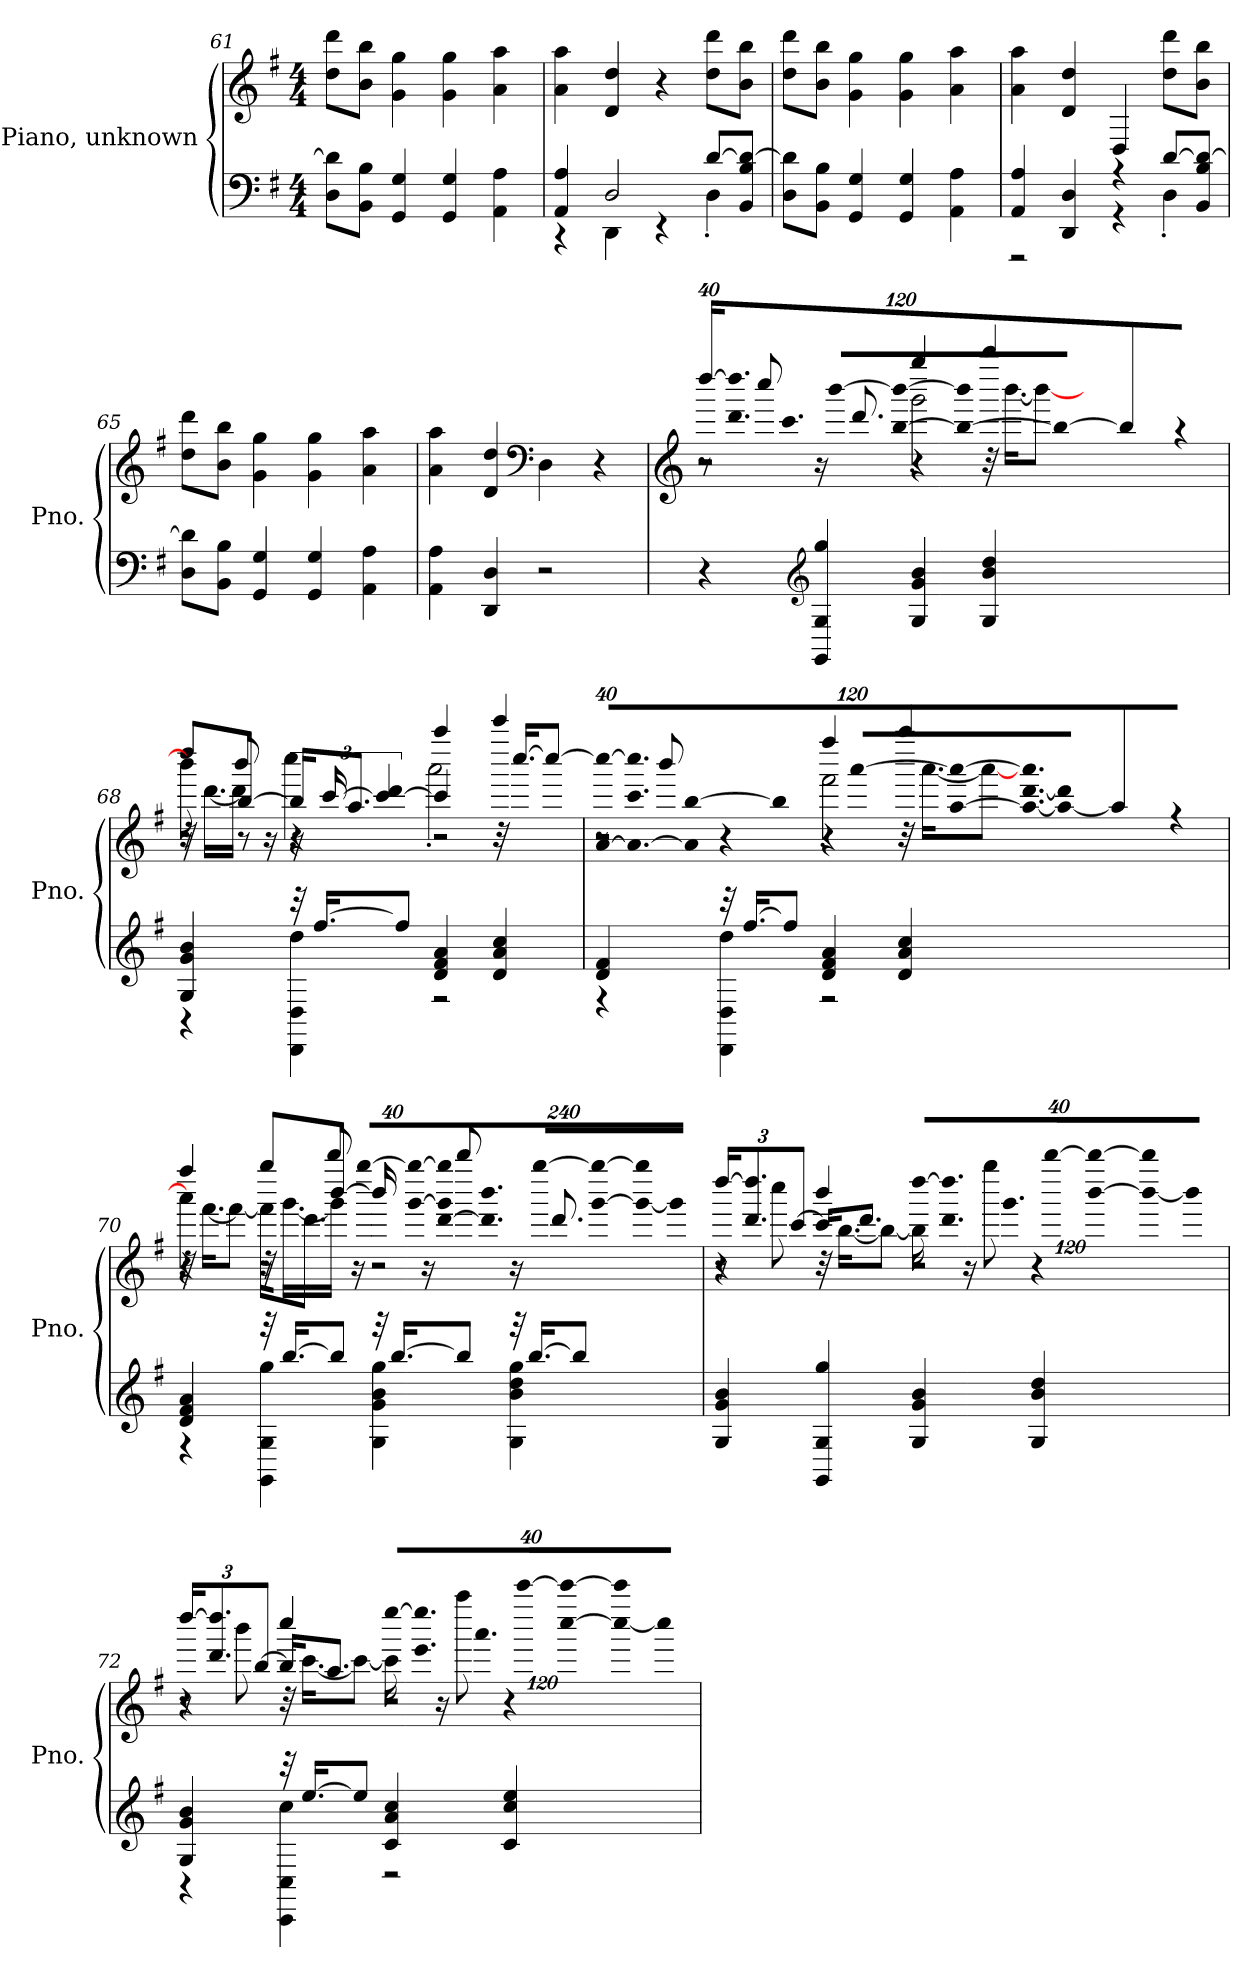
**kern	**kern
*part1	*part1
*staff2	*staff1
*I"Piano, unknown	*
*I'Pno.	*
*clefF4	*clefG2
*k[f#]	*k[f#]
*M4/4	*M4/4
=61	=61
8D\ 8d\]L	8dd\ 8ddd\L
8BB\ 8B\J	8b\ 8bb\J
4GG/ 4G/	4g\ 4gg\
4GG/ 4G/	4g\ 4gg\
4AA\ 4A\	4a\ 4aa\
=62	=62
*^	*
4AA/ 4A/	4r	4a\ 4aa\
2D/	4DD\	4d/ 4dd/
.	4r	4r
[8d/L	4D'\	8dd\ 8ddd\L
8BB/ 8B/ 8d/_J	.	8b\ 8bb\J
*v	*v	*
=63	=63
8D\ 8d\]L	8dd\ 8ddd\L
8BB\ 8B\J	8b\ 8bb\J
4GG/ 4G/	4g\ 4gg\
4GG/ 4G/	4g\ 4gg\
4AA\ 4A\	4a\ 4aa\
=64	=64
*^	*
4AA/ 4A/	2r	4a\ 4aa\
4DD/ 4D/	.	4d/ 4dd/
4r	4r	4D/
[8d/L	4D'\	8dd\ 8ddd\L
8BB/ 8B/ 8d/_J	.	8b\ 8bb\J
*v	*v	*
!!LO:PB:g=z
=65	=65
8D\ 8d\]L	8dd\ 8ddd\L
8BB\ 8B\J	8b\ 8bb\J
4GG/ 4G/	4g\ 4gg\
4GG/ 4G/	4g\ 4gg\
4AA\ 4A\	4a\ 4aa\
=66	=66
4AA\ 4A\	4a\ 4aa\
4DD/ 4D/	4d/ 4dd/
*	*clefF4
2r	4D\
.	4r
=67	=67
*	*clefG2
*	*^
*	*	*^
*	*	*	*Xbrackettup
!	!	!	!LO:N:vis=32
*	*	*	*^
4r	8r	2r	[640%23dddd/KLL	2r
!	!	!	!LO:N:vis=16.	!
.	.	.	960%103ddd/ 960%103dddd/]	.
.	8cccc/	.	.	.
!	!	!	!LO:N:vis=16.	!
.	.	.	960%103ccc/JJ	.
*clefG2	*	*	*	*
4GG/ 4G/ 4gg/	16r	.	.	.
!	!	!	!LO:N:vis=32	!
.	.	.	[640%23bbb/KKL	.
!	!	!	!LO:N:vis=8	!
.	.	.	[960%137bb/ 960%137bbb/_	.
.	8.ddd/	.	.	.
!	!	!	!LO:N:vis=32	!
.	.	.	640%23bb/_ 640%23bbb/]LL	.
!	!	!	!LO:N:vis=32	!
.	.	.	640%23bb/JJJ_	.
4G/ 4g/ 4b/	4gggg/	4r	.	2ggg'\
.	.	.	4bb/]	.
4G/ 4b/ 4dd/	4bbbb/	32r	.	.
.	.	.	4r	.
.	.	[16.bbb\KL	.	.
.	.	8bbb\J_	.	.
960ryy	960ryy	960ryy	.	960ryy
!!LO:LB:g=z	!!	!!	!!
=68	=68	=68	=68	=68
*^	*	*	*	*
4G/ 4g/ 4b/	4r	8dddd/L	8bbb\]	8r	32r
.	.	.	.	.	[16.ddd\LL
.	.	[8bb/J	8r	8bbb/	16ddd\JJ]
.	.	.	.	.	16r
*	*	*	*	*brackettup	*
32r	4DD\ 4D\ 4dd\	16bb/KL]	4r	24r	4cccc\
[16.ff#/KL	.	.	.	.	.
.	.	.	.	[24ccc/	.
.	.	8.aa/J	.	.	.
.	.	.	.	6ccc/_ 6ddd/	.
8ff#/J]	.	.	.	.	.
4d/ 4f#/ 4a/	2r	4aaaa/	2r	4ccc/]	2aaa'\
4d/ 4a/ 4cc/	.	4ccccc/	.	32r	.
.	.	.	.	[16.cccc/KL	.
.	.	.	.	8cccc/J_	.
=69	=69	=69	=69	=69	=69
*	*	*	*	*Xbrackettup	*
!	!	!	!	!LO:N:vis=32	!
4d/ 4f#/	4r	8r	2r	[640%23a/ 640%23cccc/_KLL	2r
!	!	!	!	!LO:N:vis=16.	!
.	.	.	.	960%103a/_ 960%103ccc/ 960%103cccc/]	.
.	.	8bbb/	.	.	.
!	!	!	!	!LO:N:vis=16	!
.	.	.	.	1920%137a/] [1920%137bb/	.
!	!	!	!	!LO:N:vis=32	!
.	.	.	.	640%23bb/JJk]	.
32r	4DD\ 4D\ 4dd\	4r	.	.	.
!	!	!	!	!LO:N:vis=32	!
.	.	.	.	[640%23aaa/KLL	.
[16.ff#/KL	.	.	.	.	.
!	!	!	!	!LO:N:vis=16	!
.	.	.	.	[1920%137aa/ 1920%137aaa/_	.
!	!	!	!	!LO:N:vis=16.	!
.	.	.	.	960%103aa/_ [960%103ddd/ 960%103aaa/]	.
8ff#/J]	.	.	.	.	.
!	!	!	!	!LO:N:vis=32	!
.	.	.	.	640%23aa/_ 640%23ddd/]JJk	.
4d/ 4f#/ 4a/	2r	4ffff#/	4r	.	2fff#'\
.	.	.	.	4aa/]	.
4d/ 4a/ 4cc/	.	4aaaa/	32r	.	.
.	.	.	.	4r	.
.	.	.	[16.aaa\KL	.	.
.	.	.	8aaa\J_	.	.
960ryy	960ryy	960ryy	960ryy	.	960ryy
!!LO:LB:g=z	!!	!!	!!
=70	=70	=70	=70	=70	=70
4d/ 4f#/ 4a/	4r	4ffff#/	4aaa\]	4r	32r
.	.	.	.	.	[16.fff#\KL
.	.	.	.	.	8fff#\J_
32r	4GG\ 4G\ 4gg\	8gggg/L	32r	8r	16fff#\KL]
[16.bb/KL	.	.	[16.ggg\LL	.	.
.	.	.	.	.	8.ddd\J
8bb/J]	.	[8bbb/J	16ggg\JJ]	8bbbb/	.
.	.	.	16r	.	.
!	!	!	!	!LO:N:vis=32	!
32r	4G\ 4g\ 4b\ 4gg\	16bbb/]	2r	[640%23gggg/LLL	2r
[16.bb/KL	.	.	.	.	.
!	!	!	!	!LO:N:vis=32	!
.	.	.	.	[640%23ggg/ 640%23gggg/_J	.
.	.	16r	.	.	.
!	!	!	!	!LO:N:vis=16	!
.	.	.	.	[1920%137ddd/ 1920%137ggg/] 1920%137gggg/]	.
8bb/J]	.	8bbbb/	.	.	.
!	!	!	!	!LO:N:vis=16.	!
.	.	.	.	960%103ddd/] 960%103bbb/JJ	.
32r	4G\ 4b\ 4dd\ 4gg\	16r	.	.	.
!	!	!	!	!LO:N:vis=32	!
.	.	.	.	[640%23gggg/KKL	.
[16.bb/KL	.	.	.	.	.
!	!	!	!	!LO:N:vis=8	!
.	.	.	.	[960%137ggg/ 960%137gggg/_	.
.	.	8.ddd/	.	.	.
8bb/J]	.	.	.	.	.
!	!	!	!	!LO:N:vis=32	!
.	.	.	.	640%23ggg/_ 640%23gggg/]LL	.
!	!	!	!	!LO:N:vis=32	!
.	.	.	.	640%23ggg/JJJ]	.
960ryy	960ryy	960ryy	960ryy	.	960ryy
*v	*v	*	*	*	*
*	*	*	*v	*v
!!LO:LB:g=z
=71	=71	=71	=71
4G/ 4g/ 4b/	4r	8r	[24dddd/KL
.	.	.	12.ddd/ 12.dddd/]
.	.	8cccc\	.
.	.	.	[12ccc/J
4GG/ 4G/ 4gg/	4bbb/	32r	16ccc/KL]
.	.	[16.bb\KL	.
.	.	.	8.ddd/J
.	.	8bb\J_	.
!	!	!	!LO:N:vis=32
4G/ 4g/ 4b/	2r	16bb\]	[640%23dddd/KLL
!	!	!	!LO:N:vis=16.
.	.	.	960%103ddd/ 960%103dddd/]
.	.	16r	.
.	.	8gggg\	.
!	!	!	!LO:N:vis=16.
.	.	.	960%103ggg/JJ
4G/ 4b/ 4dd/	.	4r	.
!	!	!	!LO:N:vis=32
.	.	.	[640%23bbbb/KKL
!	!	!	!LO:N:vis=8
.	.	.	[960%137bbb/ 960%137bbbb/_
!	!	!	!LO:N:vis=32
.	.	.	640%23bbb/_ 640%23bbbb/]LL
!	!	!	!LO:N:vis=32
.	.	.	640%23bbb/JJJ]
960ryy	960ryy	960ryy	.
!!LO:LB:g=z	!!	!!
=72	=72	=72	=72
*^	*	*	*
4G/ 4g/ 4b/	4r	4r	8r	[24dddd/KL
.	.	.	.	12.ddd/ 12.dddd/]
.	.	.	8bbb\	.
.	.	.	.	[12bb/J
32r	4CC\ 4C\ 4cc\	4cccc/	32r	16bb/KL]
[16.ee/KL	.	.	[16.ccc\KL	.
.	.	.	.	8.aa/J
8ee/J]	.	.	8ccc\J_	.
!	!	!	!	!LO:N:vis=32
4c/ 4a/ 4cc/	2r	2r	16ccc\]	[640%23eeee/KLL
!	!	!	!	!LO:N:vis=16.
.	.	.	.	960%103eee/ 960%103eeee/]
.	.	.	16r	.
.	.	.	8aaaa\	.
!	!	!	!	!LO:N:vis=16.
.	.	.	.	960%103aaa/JJ
4c/ 4cc/ 4ee/	.	.	4r	.
!	!	!	!	!LO:N:vis=32
.	.	.	.	[640%23ccccc/KKL
!	!	!	!	!LO:N:vis=8
.	.	.	.	[960%137cccc/ 960%137ccccc/_
!	!	!	!	!LO:N:vis=32
.	.	.	.	640%23cccc/_ 640%23ccccc/]LL
!	!	!	!	!LO:N:vis=32
.	.	.	.	640%23cccc/JJJ]
960ryy	960ryy	960ryy	960ryy	.
*v	*v	*	*	*
*	*v	*v	*v
=	=
*-	*-
